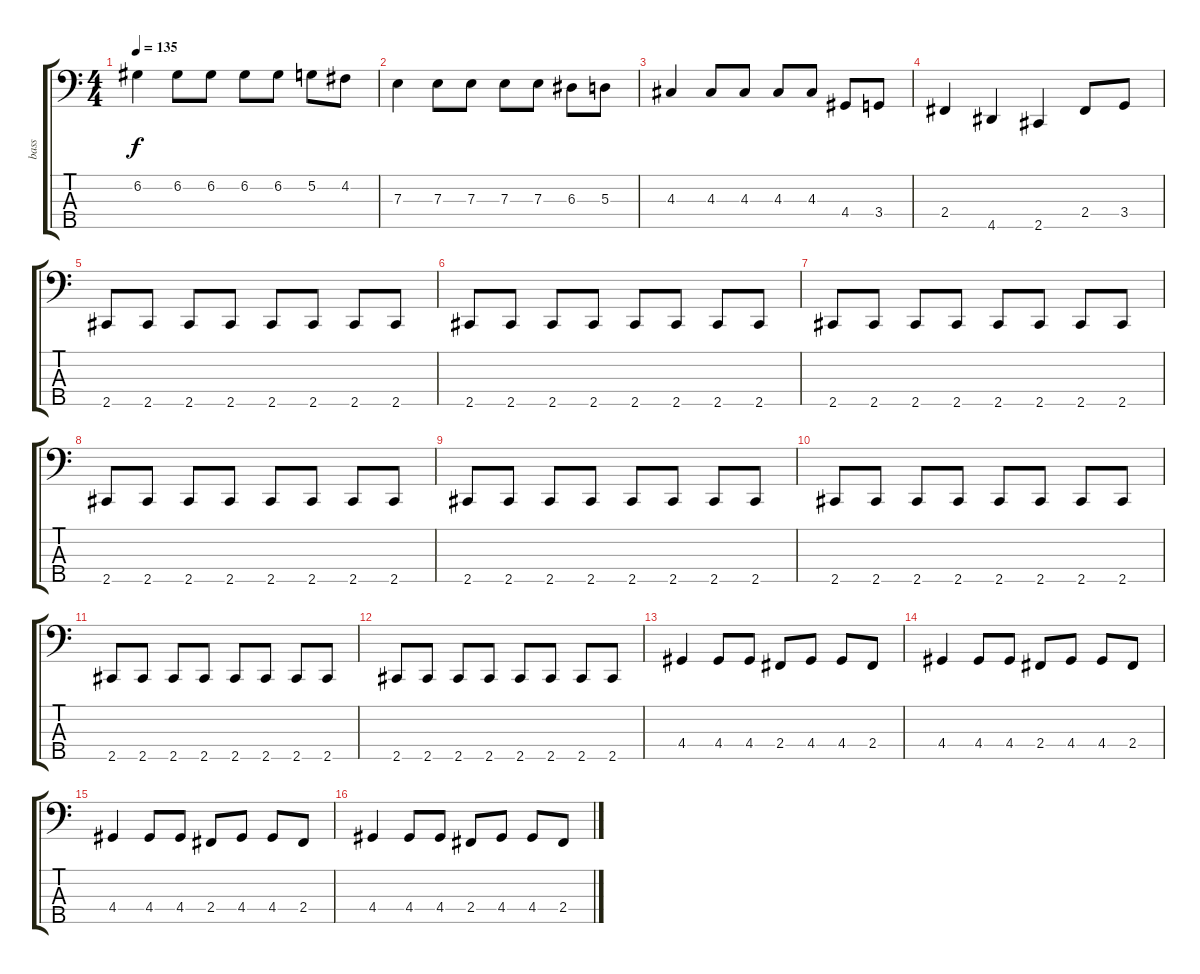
\track ("bass" "bass") {instrument electricbasspick}
\staff {score tabs}
\tuning (G2 D2 A1 E1 B0) {hide}
\ts (4 4)
\tempo 135
\clef f4
\ks c
6.2.4{dy f} 6.2.8 6.2.8 6.2.8 6.2.8 5.2.8 4.2.8 |
7.3.4 7.3.8 7.3.8 7.3.8 7.3.8 6.3.8 5.3.8 |
4.3.4 4.3.8 4.3.8 4.3.8 4.3.8 4.4.8 3.4.8 |
2.4.4 4.5.4 2.5.4 2.4.8 3.4.8 |
2.5.8 2.5.8 2.5.8 2.5.8 2.5.8 2.5.8 2.5.8 2.5.8 |
2.5.8 2.5.8 2.5.8 2.5.8 2.5.8 2.5.8 2.5.8 2.5.8 |
2.5.8 2.5.8 2.5.8 2.5.8 2.5.8 2.5.8 2.5.8 2.5.8 |
2.5.8 2.5.8 2.5.8 2.5.8 2.5.8 2.5.8 2.5.8 2.5.8 |
2.5.8 2.5.8 2.5.8 2.5.8 2.5.8 2.5.8 2.5.8 2.5.8 |
2.5.8 2.5.8 2.5.8 2.5.8 2.5.8 2.5.8 2.5.8 2.5.8 |
2.5.8 2.5.8 2.5.8 2.5.8 2.5.8 2.5.8 2.5.8 2.5.8 |
2.5.8 2.5.8 2.5.8 2.5.8 2.5.8 2.5.8 2.5.8 2.5.8 |
4.4.4 4.4.8 4.4.8 2.4.8 4.4.8 4.4.8 2.4.8 |
4.4.4 4.4.8 4.4.8 2.4.8 4.4.8 4.4.8 2.4.8 |
4.4.4 4.4.8 4.4.8 2.4.8 4.4.8 4.4.8 2.4.8 |
4.4.4 4.4.8 4.4.8 2.4.8 4.4.8 4.4.8 2.4.8
